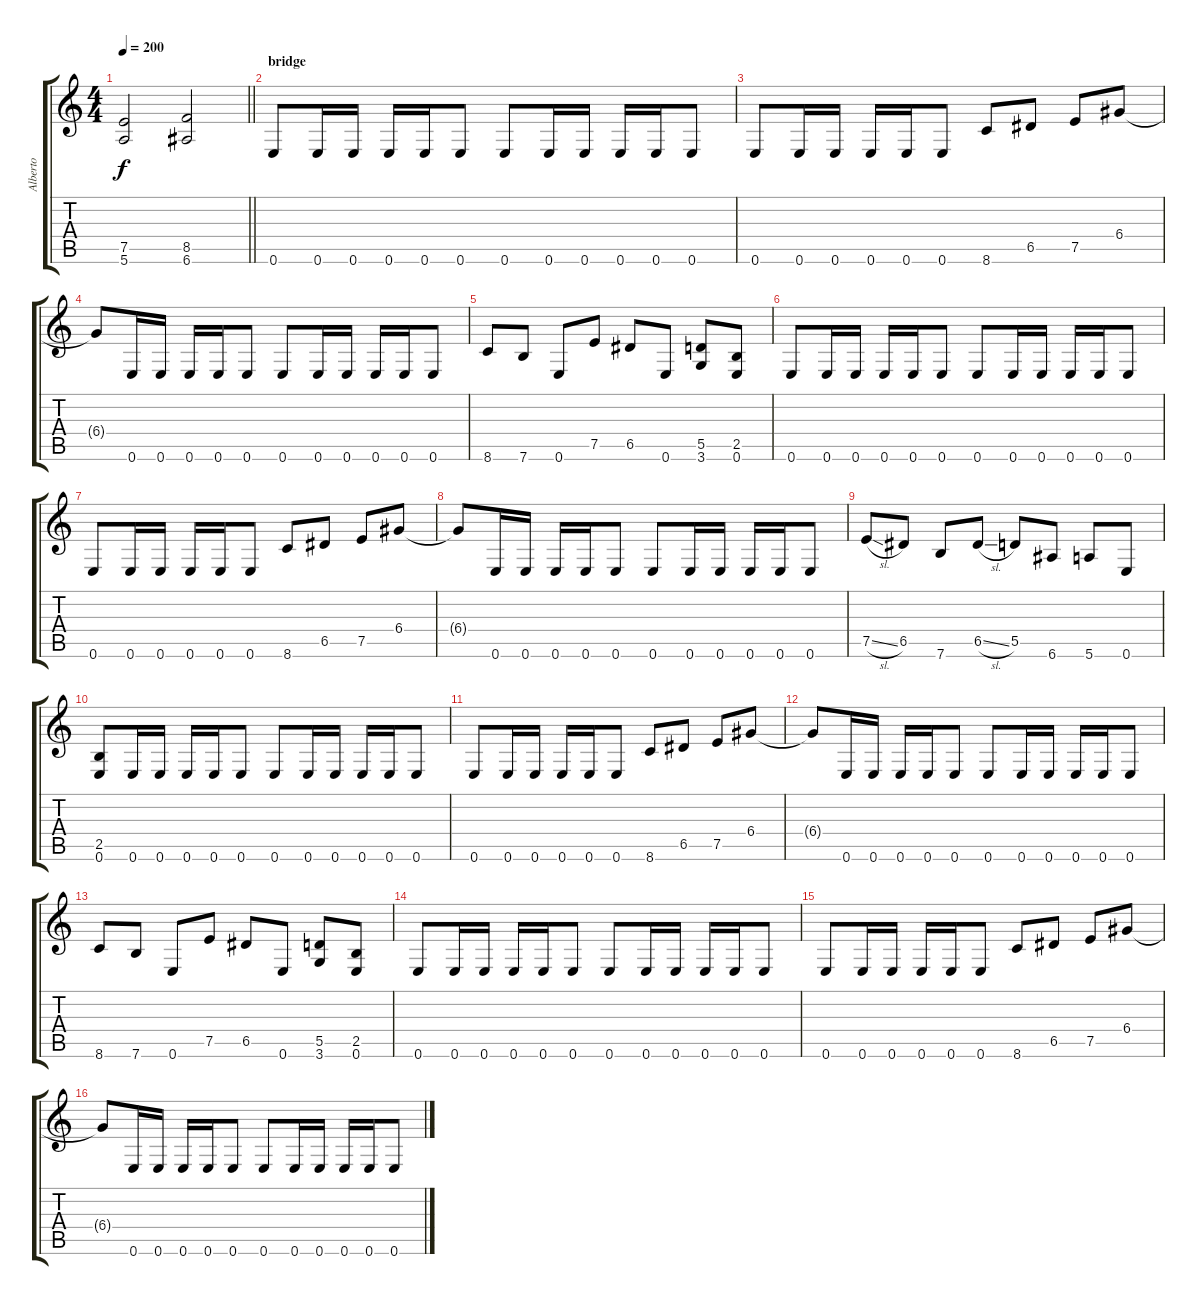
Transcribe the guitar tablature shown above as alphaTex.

\track ("Alberto" "Alberto") {instrument overdrivenguitar}
\staff {score tabs}
\tuning (E4 B3 G3 D3 A2 E2) {hide}
\ts (4 4)
\tempo 200
\clef g2
\barLineRight lightlight
\ks c
(7.5 5.6).2{dy f} (8.5 6.6).2 |
\section ("" "bridge")
0.6.8 0.6.16 0.6.16 0.6.16 0.6.16 0.6.8 0.6.8 0.6.16 0.6.16 0.6.16 0.6.16 0.6.8 |
0.6.8 0.6.16 0.6.16 0.6.16 0.6.16 0.6.8 8.6.8 6.5.8 7.5.8 6.4.8 |
6.4{t}.8 0.6.16 0.6.16 0.6.16 0.6.16 0.6.8 0.6.8 0.6.16 0.6.16 0.6.16 0.6.16 0.6.8 |
8.6.8 7.6.8 0.6.8 7.5.8 6.5.8 0.6.8 (5.5 3.6).8 (2.5 0.6).8 |
0.6.8 0.6.16 0.6.16 0.6.16 0.6.16 0.6.8 0.6.8 0.6.16 0.6.16 0.6.16 0.6.16 0.6.8 |
0.6.8 0.6.16 0.6.16 0.6.16 0.6.16 0.6.8 8.6.8 6.5.8 7.5.8 6.4.8 |
6.4{t}.8 0.6.16 0.6.16 0.6.16 0.6.16 0.6.8 0.6.8 0.6.16 0.6.16 0.6.16 0.6.16 0.6.8 |
7.5{sl}.8 6.5.8 7.6.8 6.5{sl}.8 5.5.8 6.6.8 5.6.8 0.6.8 |
(2.5 0.6).8 0.6.16 0.6.16 0.6.16 0.6.16 0.6.8 0.6.8 0.6.16 0.6.16 0.6.16 0.6.16 0.6.8 |
0.6.8 0.6.16 0.6.16 0.6.16 0.6.16 0.6.8 8.6.8 6.5.8 7.5.8 6.4.8 |
6.4{t}.8 0.6.16 0.6.16 0.6.16 0.6.16 0.6.8 0.6.8 0.6.16 0.6.16 0.6.16 0.6.16 0.6.8 |
8.6.8 7.6.8 0.6.8 7.5.8 6.5.8 0.6.8 (5.5 3.6).8 (2.5 0.6).8 |
0.6.8 0.6.16 0.6.16 0.6.16 0.6.16 0.6.8 0.6.8 0.6.16 0.6.16 0.6.16 0.6.16 0.6.8 |
0.6.8 0.6.16 0.6.16 0.6.16 0.6.16 0.6.8 8.6.8 6.5.8 7.5.8 6.4.8 |
6.4{t}.8 0.6.16 0.6.16 0.6.16 0.6.16 0.6.8 0.6.8 0.6.16 0.6.16 0.6.16 0.6.16 0.6.8
